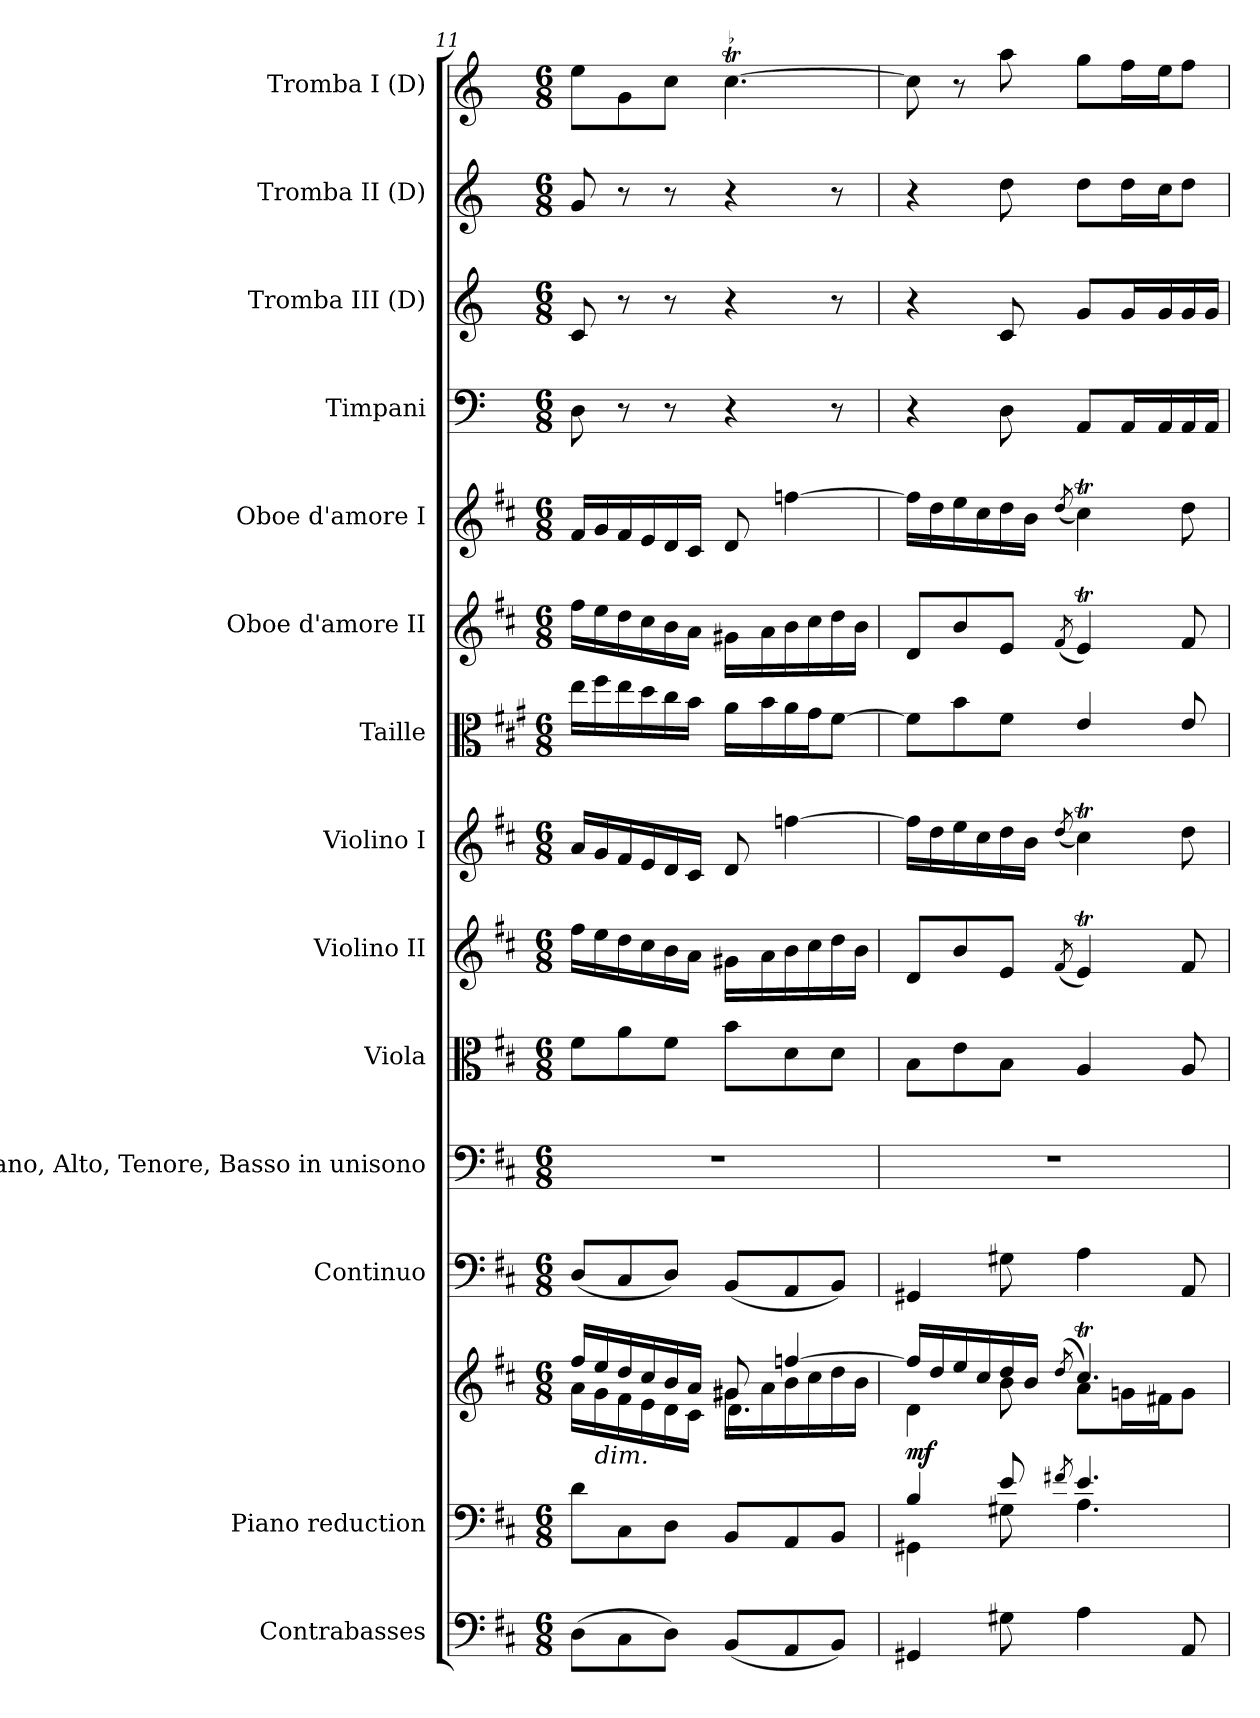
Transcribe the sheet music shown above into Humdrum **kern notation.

**kern	**kern	**kern	**dynam	**kern	**kern	**kern	**kern	**kern	**kern	**kern	**kern	**kern	**kern	**kern	**kern
*part14	*part13	*part13	*part13	*part12	*part11	*part10	*part9	*part8	*part7	*part6	*part5	*part4	*part3	*part2	*part1
*staff15	*staff14	*staff13	*staff13/14	*staff12	*staff11	*staff10	*staff9	*staff8	*staff7	*staff6	*staff5	*staff4	*staff3	*staff2	*staff1
*I"Contrabasses	*I"Piano reduction	*	*	*I"Continuo	*I"Soprano, Alto, Tenore, Basso in unisono	*I"Viola	*I"Violino II	*I"Violino I	*I"Taille	*I"Oboe d'amore II	*I"Oboe d'amore I	*I"Timpani	*I"Tromba III (D)	*I"Tromba II (D)	*I"Tromba I (D)
*I'Cbs.	*I'Pno	*	*	*	*	*	*	*	*	*I'Ob	*I'Ob	*I'Timp	*	*	*
*clefF4	*clefF4	*clefG2	*	*clefF4	*clefF4	*clefC3	*clefG2	*clefG2	*clefC3	*clefG2	*clefG2	*clefF4	*clefG2	*clefG2	*clefG2
*ITrd7c12	*	*	*	*	*	*	*	*	*ITrd4c7	*	*	*	*ITrd-1c-2	*ITrd-1c-2	*ITrd-1c-2
*k[f#c#]	*k[f#c#]	*k[f#c#]	*	*k[f#c#]	*k[f#c#]	*k[f#c#]	*k[f#c#]	*k[f#c#]	*k[f#c#]	*k[f#c#]	*k[f#c#]	*k[]	*k[f#c#]	*k[f#c#]	*k[f#c#]
*M6/8	*M6/8	*M6/8	*	*M6/8	*M6/8	*M6/8	*M6/8	*M6/8	*M6/8	*M6/8	*M6/8	*M6/8	*M6/8	*M6/8	*M6/8
=11	=11	=11	=11	=11	=11	=11	=11	=11	=11	=11	=11	=11	=11	=11	=11
*	*	*^	*	*	*	*	*	*	*	*	*	*	*	*	*
*	*	*	*^	*	*	*	*	*	*	*	*	*	*	*	*	*
(>8DD\L	8d\L	16ff#/LL	16a\LL	4.ryy	.	(<8D/L	2.r	8f#\L	16ff#\LL	16a/LL	16a\LL	16ff#\LL	16f#/LL	8D\	8d/	8a/	8ff#\L
!	!	!LO:TX:b:i:t=dim.	!	!	!	!	!	!	!	!	!	!	!	!	!	!	!
.	.	16ee/	16g\	.	.	.	.	.	16ee\	16g/	16b\	16ee\	16g/	.	.	.	.
8CC#\	8C#\	16dd/	16f#\	.	.	8C#/	.	8a\	16dd\	16f#/	16a\	16dd\	16f#/	8r	8r	8r	8a\
.	.	16cc#/	16e\	.	.	.	.	.	16cc#\	16e/	16g\	16cc#\	16e/	.	.	.	.
8DD\J)	8D\J	16b/	16d\	.	.	8D/J)	.	8f#\J	16b\	16d/	16f#\	16b\	16d/	8r	8r	8r	8dd\J
.	.	16a/JJ	16c#\JJ	.	.	.	.	.	16a\JJ	16c#/JJ	16e\JJ	16a\JJ	16c#/JJ	.	.	.	.
(<8BBB/L	8BB/L	8g#X/	16g#\LL	4.d\	.	(<8BB/L	.	8b\L	16g#X\LL	8d/	16d\LL	16g#X\LL	8d/	4r	4r	4r	[4.ddt\
.	.	.	16a\	.	.	.	.	.	16a\	.	16e\	16a\	.	.	.	.	.
8AAA/	8AA/	[4ffn/	16b\	.	.	8AA/	.	8d\	16b\	[4ffn\	16d\	16b\	[4ffn\	.	.	.	.
.	.	.	16cc#\	.	.	.	.	.	16cc#\	.	16c#\J	16cc#\	.	.	.	.	.
8BBB/J)	8BB/J	.	16dd\	.	.	8BB/J)	.	8d\J	16dd\	.	[8B\J	16dd\	.	8r	8r	8r	.
.	.	.	16b\JJ	.	.	.	.	.	16b\JJ	.	.	16b\JJ	.	.	.	.	.
*	*	*	*v	*v	*	*	*	*	*	*	*	*	*	*	*	*	*
=12	=12	=12	=12	=12	=12	=12	=12	=12	=12	=12	=12	=12	=12	=12	=12	=12
*	*^	*	*	*	*	*	*	*	*	*	*	*	*	*	*	*
!	!	!	!	!	!LO:DY:b	!	!	!	!	!	!	!	!	!	!	!	!
4GGG#X/	4B/	4GG#X\	16ff/LL]	4d\	mf	4GG#X/	2.r	8B\L	8d/L	16ff\LL]	8B\L]	8d/L	16ff\LL]	4r	4r	4r	8dd\]
.	.	.	16dd/	.	.	.	.	.	.	16dd\	.	.	16dd\	.	.	.	.
.	.	.	16ee/	.	.	.	.	8e\	8b/	16ee\	8e\	8b/	16ee\	.	.	.	8r
.	.	.	16cc#/	.	.	.	.	.	.	16cc#\	.	.	16cc#\	.	.	.	.
8GG#X\	8e/	8G#X\	16dd/	8b\	.	8G#X\	.	8B\J	8e/J	16dd\	8B\J	8e/J	16dd\	8D\	8d/	8ee\	8bb\
.	.	.	16b/JJ	.	.	.	.	.	.	16b\JJ	.	.	16b\JJ	.	.	.	.
.	8qf#X/	.	(<8qdd/	.	.	.	.	.	(<8qf#/	(<8qdd/	.	(<8qf#/	(<8qdd/	.	.	.	.
4AA\	4.e/	4.A\	4.cc#t/)	8a\L	.	4A\	.	4A/	4eT/)	4cc#t\)	4A/	4eT/)	4cc#t\)	8AA/L	8a/L	8ee\L	8aa\L
.	.	.	.	16gn\L	.	.	.	.	.	.	.	.	.	16AA/L	16a/L	16ee\L	16gg\L
.	.	.	.	16f#X\J	.	.	.	.	.	.	.	.	.	16AA/	16a/	16dd\J	16ff#\J
8AAA/	.	.	.	8g\J	.	8AA/	.	8A/	8f#/	8dd\	8A/	8f#/	8dd\	16AA/	16a/	8ee\J	8gg\J
.	.	.	.	.	.	.	.	.	.	.	.	.	.	16AA/JJ	16a/JJ	.	.
*	*v	*v	*	*	*	*	*	*	*	*	*	*	*	*	*	*	*
*	*	*v	*v	*	*	*	*	*	*	*	*	*	*	*	*	*
=	=	=	=	=	=	=	=	=	=	=	=	=	=	=	=
*-	*-	*-	*-	*-	*-	*-	*-	*-	*-	*-	*-	*-	*-	*-	*-
